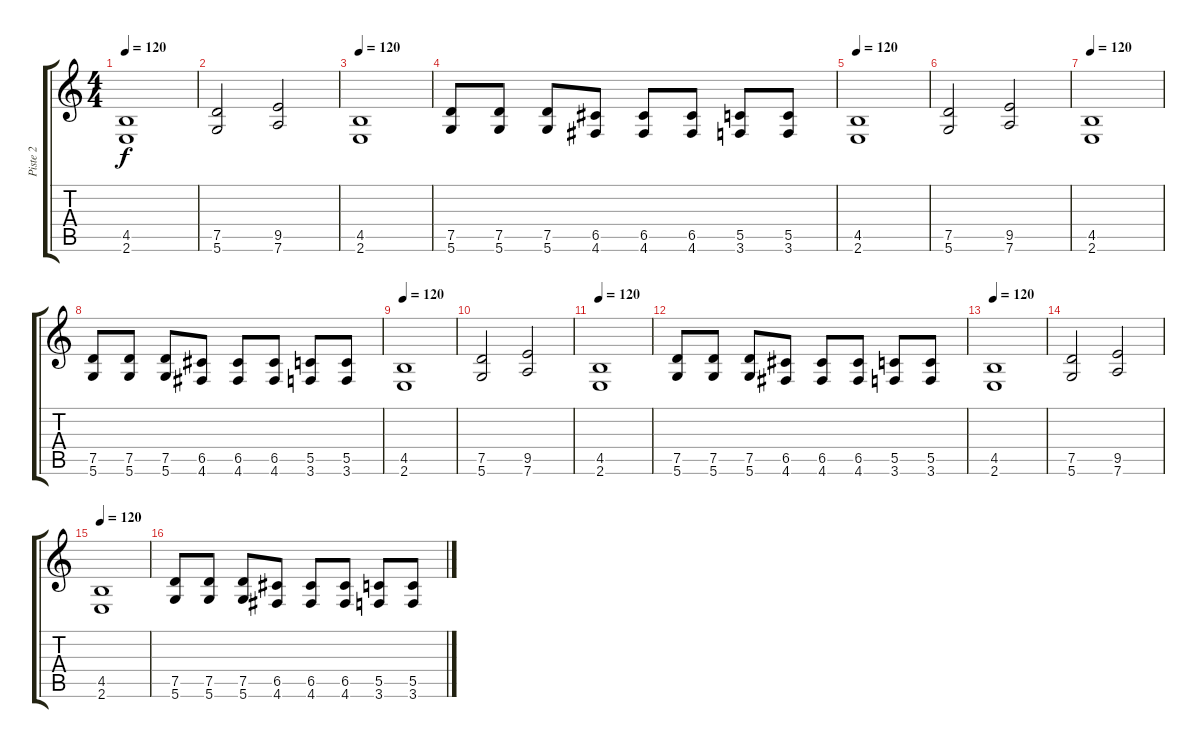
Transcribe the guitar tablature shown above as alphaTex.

\track ("Piste 2" "Piste 2") {instrument distortionguitar}
\staff {score tabs}
\tuning (D4 A3 F3 C3 G2 D2) {hide}
\ts (4 4)
\tempo 120
\clef g2
\ks c
(4.5 2.6).1{dy f} |
(7.5 5.6).2 (9.5 7.6).2 |
\tempo 120
(4.5 2.6).1 |
(7.5 5.6).8 (7.5 5.6).8 (7.5 5.6).8 (6.5 4.6).8 (6.5 4.6).8 (6.5 4.6).8 (5.5 3.6).8 (5.5 3.6).8 |
\tempo 120
(4.5 2.6).1 |
(7.5 5.6).2 (9.5 7.6).2 |
\tempo 120
(4.5 2.6).1 |
(7.5 5.6).8 (7.5 5.6).8 (7.5 5.6).8 (6.5 4.6).8 (6.5 4.6).8 (6.5 4.6).8 (5.5 3.6).8 (5.5 3.6).8 |
\tempo 120
(4.5 2.6).1 |
(7.5 5.6).2 (9.5 7.6).2 |
\tempo 120
(4.5 2.6).1 |
(7.5 5.6).8 (7.5 5.6).8 (7.5 5.6).8 (6.5 4.6).8 (6.5 4.6).8 (6.5 4.6).8 (5.5 3.6).8 (5.5 3.6).8 |
\tempo 120
(4.5 2.6).1 |
(7.5 5.6).2 (9.5 7.6).2 |
\tempo 120
(4.5 2.6).1 |
(7.5 5.6).8 (7.5 5.6).8 (7.5 5.6).8 (6.5 4.6).8 (6.5 4.6).8 (6.5 4.6).8 (5.5 3.6).8 (5.5 3.6).8
